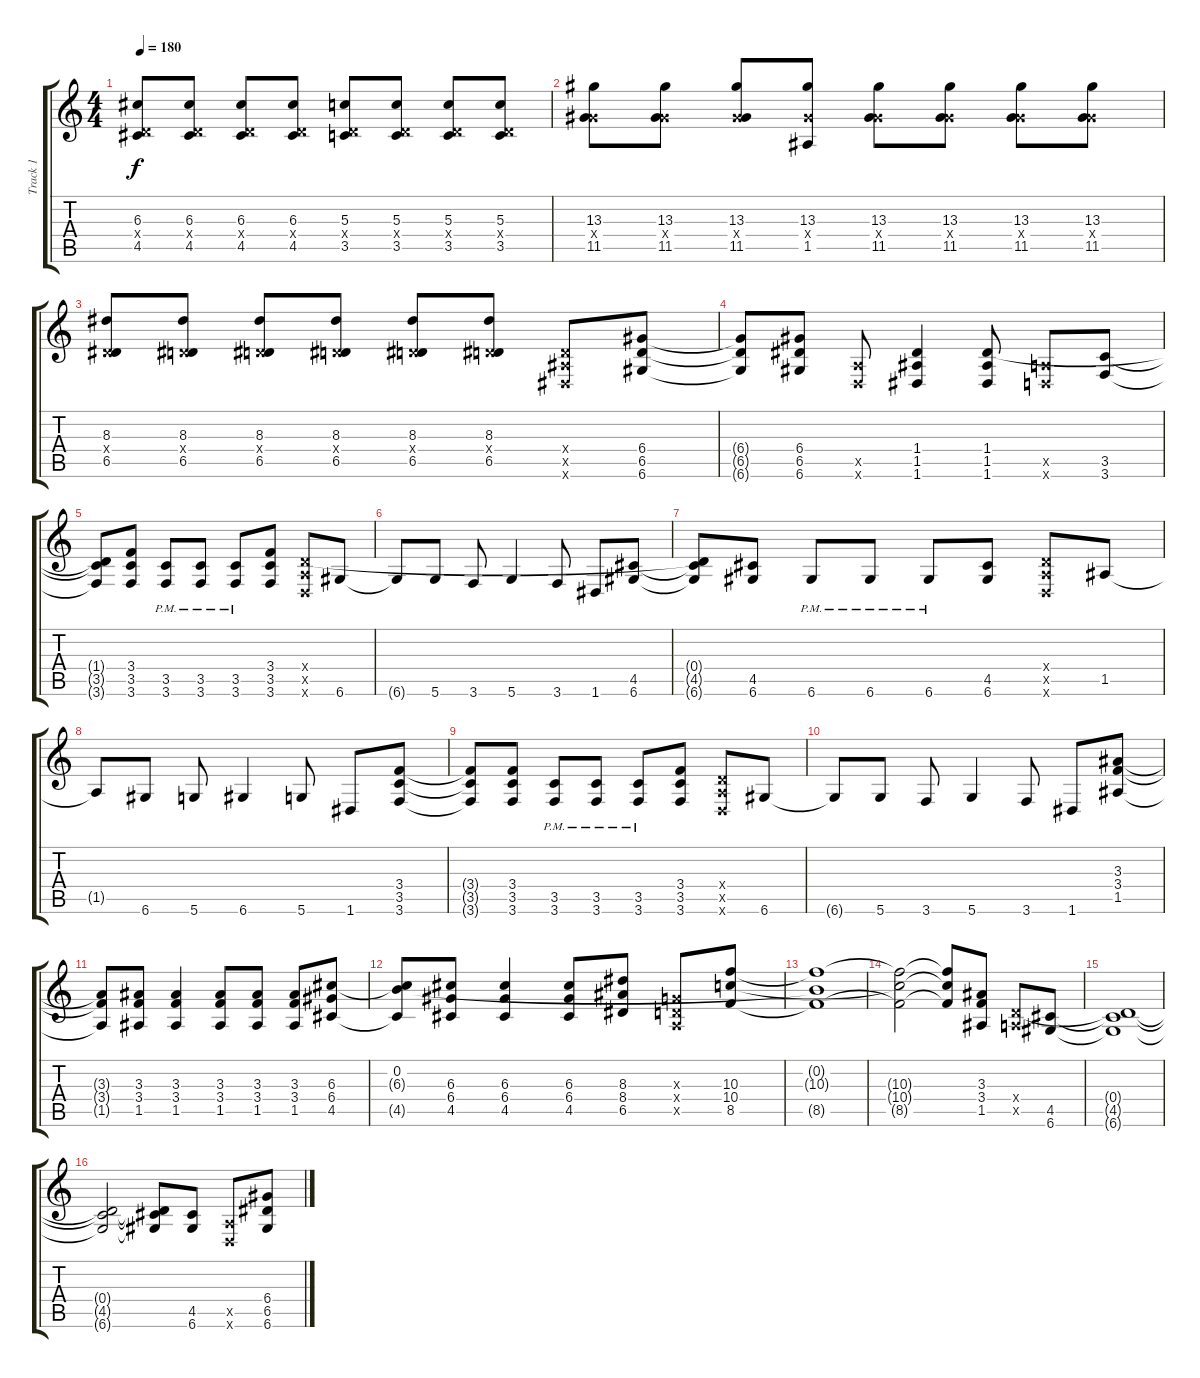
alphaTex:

\track ("Track 1" "Track 1") {instrument distortionguitar}
\staff {score tabs}
\tuning (E4 B3 G3 D3 A2 D2) {hide}
\ts (4 4)
\tempo 180
\clef g2
\ks c
(6.3 0.4{x} 4.5).8{dy f} (6.3 0.4{x} 4.5).8 (6.3 0.4{x} 4.5).8 (6.3 0.4{x} 4.5).8 (5.3 0.4{x} 3.5).8 (5.3 0.4{x} 3.5).8 (5.3 0.4{x} 3.5).8 (5.3 0.4{x} 3.5).8 |
(13.3 6.4{x} 11.5).8 (13.3 6.4{x} 11.5).8 (13.3 6.4{x} 11.5).8 (13.3 6.4{x} 1.5).8 (13.3 6.4{x} 11.5).8 (13.3 6.4{x} 11.5).8 (13.3 6.4{x} 11.5).8 (13.3 6.4{x} 11.5).8 |
(8.3 0.4{x} 6.5).8 (8.3 0.4{x} 6.5).8 (8.3 0.4{x} 6.5).8 (8.3 0.4{x} 6.5).8 (8.3 0.4{x} 6.5).8 (8.3 0.4{x} 6.5).8 (1.4{x} 1.5{x} 1.6{x}).8 (6.4 6.5 6.6).8 |
(6.4{t} 6.5{t} 6.6{t}).8 (6.4 6.5 6.6).8 (0.5{x} 0.6{x}).8 (1.4 1.5 1.6).4 (1.4 1.5 1.6).8 (0.5{x} 0.6{x}).8 (3.5 3.6).8 |
(1.4{t} 3.5{t} 3.6{t}).8 (3.4 3.5 3.6).8 (3.5{pm} 3.6{pm}).8 (3.5{pm} 3.6{pm}).8 (3.5{pm} 3.6{pm}).8 (3.4 3.5 3.6).8 (0.4{x} 0.5{x} 0.6{x}).8 6.6.8 |
6.6{t}.8 5.6.8 3.6.8 5.6.4 3.6.8 1.6.8 (4.5 6.6).8 |
(0.4{t} 4.5{t} 6.6{t}).8 (4.5 6.6).8 6.6{pm}.8 6.6{pm}.8 6.6{pm}.8 (4.5 6.6).8 (0.4{x} 0.5{x} 0.6{x}).8 1.5.8 |
1.5{t}.8 6.6.8 5.6.8 6.6.4 5.6.8 1.6.8 (3.4 3.5 3.6).8 |
(3.4{t} 3.5{t} 3.6{t}).8 (3.4 3.5 3.6).8 (3.5{pm} 3.6{pm}).8 (3.5{pm} 3.6{pm}).8 (3.5{pm} 3.6{pm}).8 (3.4 3.5 3.6).8 (0.4{x} 0.5{x} 0.6{x}).8 6.6.8 |
6.6{t}.8 5.6.8 3.6.8 5.6.4 3.6.8 1.6.8 (3.3 3.4 1.5).8 |
(3.3{t} 3.4{t} 1.5{t}).8 (3.3 3.4 1.5).8 (3.3 3.4 1.5).4 (3.3 3.4 1.5).8 (3.3 3.4 1.5).8 (3.3 3.4 1.5).8 (6.3 6.4 4.5).8 |
(0.2 6.3{t} 4.5{t}).8 (6.3 6.4 4.5).8 (6.3 6.4 4.5).4 (6.3 6.4 4.5).8 (8.3 8.4 6.5).8 (0.3{x} 0.4{x} 0.5{x}).8 (10.3 10.4 8.5).8 |
(0.2{t} 10.3{t} 8.5{t}).1 |
(10.3{t} 10.4{t} 8.5{t}).2 (10.3{t} 10.4{t} 8.5{t}).8 (3.3 3.4 1.5).8 (0.4{x} 0.5{x}).8 (4.5 6.6).8 |
(0.4{t} 4.5{t} 6.6{t}).1 |
(0.4{t} 4.5{t} 6.6{t}).2 (0.4{t} 4.5{t} 6.6{t}).8 (4.5 6.6).8 (0.5{x} 0.6{x}).8 (6.4 6.5 6.6).8
